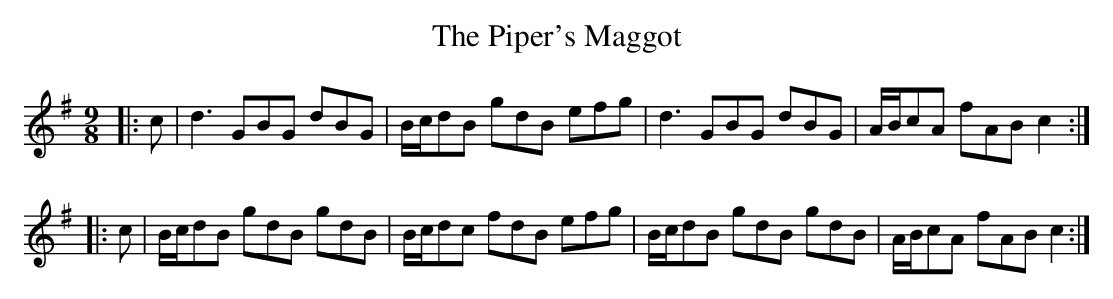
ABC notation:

X:1
T: The Piper's Maggot
M: 9/8
L: 1/8
K: Gmaj
|:c|d3 GBG dBG|B/c/dB gdB efg|d3 GBG dBG|A/B/cA fAB c2:|
|:c|B/c/dB gdB gdB|B/c/dc fdB efg|B/c/dB gdB gdB|A/B/cA fAB c2:|
